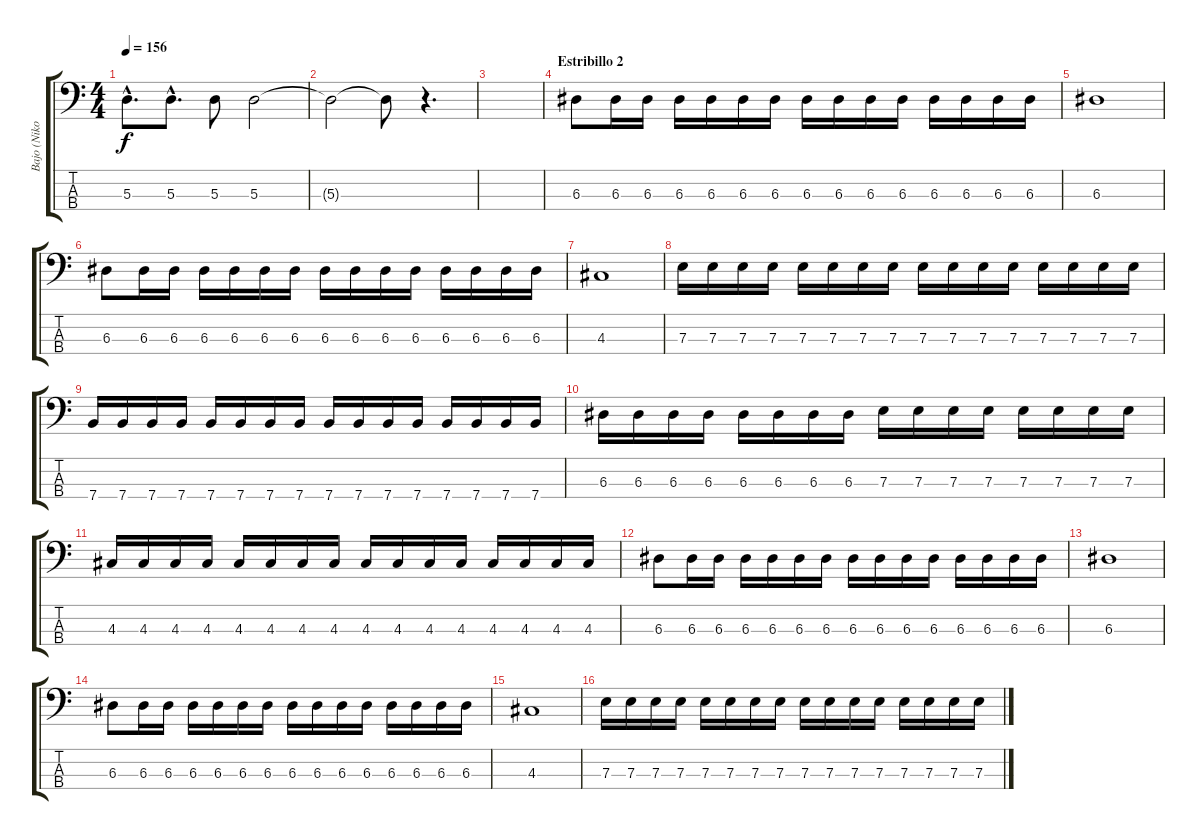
\track ("Bajo (Niko)" "Bajo (Niko") {instrument electricbassfinger}
\staff {score tabs}
\tuning (G2 D2 A1 E1) {hide}
\ts (4 4)
\tempo 156
\clef f4
\ks c
5.3{hac}.8{d dy f} 5.3{hac}.8{d} 5.3.8 5.3.2 |
5.3{t}.2 5.3{t}.8 r.4{d} |
|
\section ("" "Estribillo 2")
6.3.8 6.3.16 6.3.16 6.3.16 6.3.16 6.3.16 6.3.16 6.3.16 6.3.16 6.3.16 6.3.16 6.3.16 6.3.16 6.3.16 6.3.16 |
6.3.1 |
6.3.8 6.3.16 6.3.16 6.3.16 6.3.16 6.3.16 6.3.16 6.3.16 6.3.16 6.3.16 6.3.16 6.3.16 6.3.16 6.3.16 6.3.16 |
4.3.1 |
7.3.16 7.3.16 7.3.16 7.3.16 7.3.16 7.3.16 7.3.16 7.3.16 7.3.16 7.3.16 7.3.16 7.3.16 7.3.16 7.3.16 7.3.16 7.3.16 |
7.4.16 7.4.16 7.4.16 7.4.16 7.4.16 7.4.16 7.4.16 7.4.16 7.4.16 7.4.16 7.4.16 7.4.16 7.4.16 7.4.16 7.4.16 7.4.16 |
6.3.16 6.3.16 6.3.16 6.3.16 6.3.16 6.3.16 6.3.16 6.3.16 7.3.16 7.3.16 7.3.16 7.3.16 7.3.16 7.3.16 7.3.16 7.3.16 |
4.3.16 4.3.16 4.3.16 4.3.16 4.3.16 4.3.16 4.3.16 4.3.16 4.3.16 4.3.16 4.3.16 4.3.16 4.3.16 4.3.16 4.3.16 4.3.16 |
6.3.8 6.3.16 6.3.16 6.3.16 6.3.16 6.3.16 6.3.16 6.3.16 6.3.16 6.3.16 6.3.16 6.3.16 6.3.16 6.3.16 6.3.16 |
6.3.1 |
6.3.8 6.3.16 6.3.16 6.3.16 6.3.16 6.3.16 6.3.16 6.3.16 6.3.16 6.3.16 6.3.16 6.3.16 6.3.16 6.3.16 6.3.16 |
4.3.1 |
7.3.16 7.3.16 7.3.16 7.3.16 7.3.16 7.3.16 7.3.16 7.3.16 7.3.16 7.3.16 7.3.16 7.3.16 7.3.16 7.3.16 7.3.16 7.3.16
